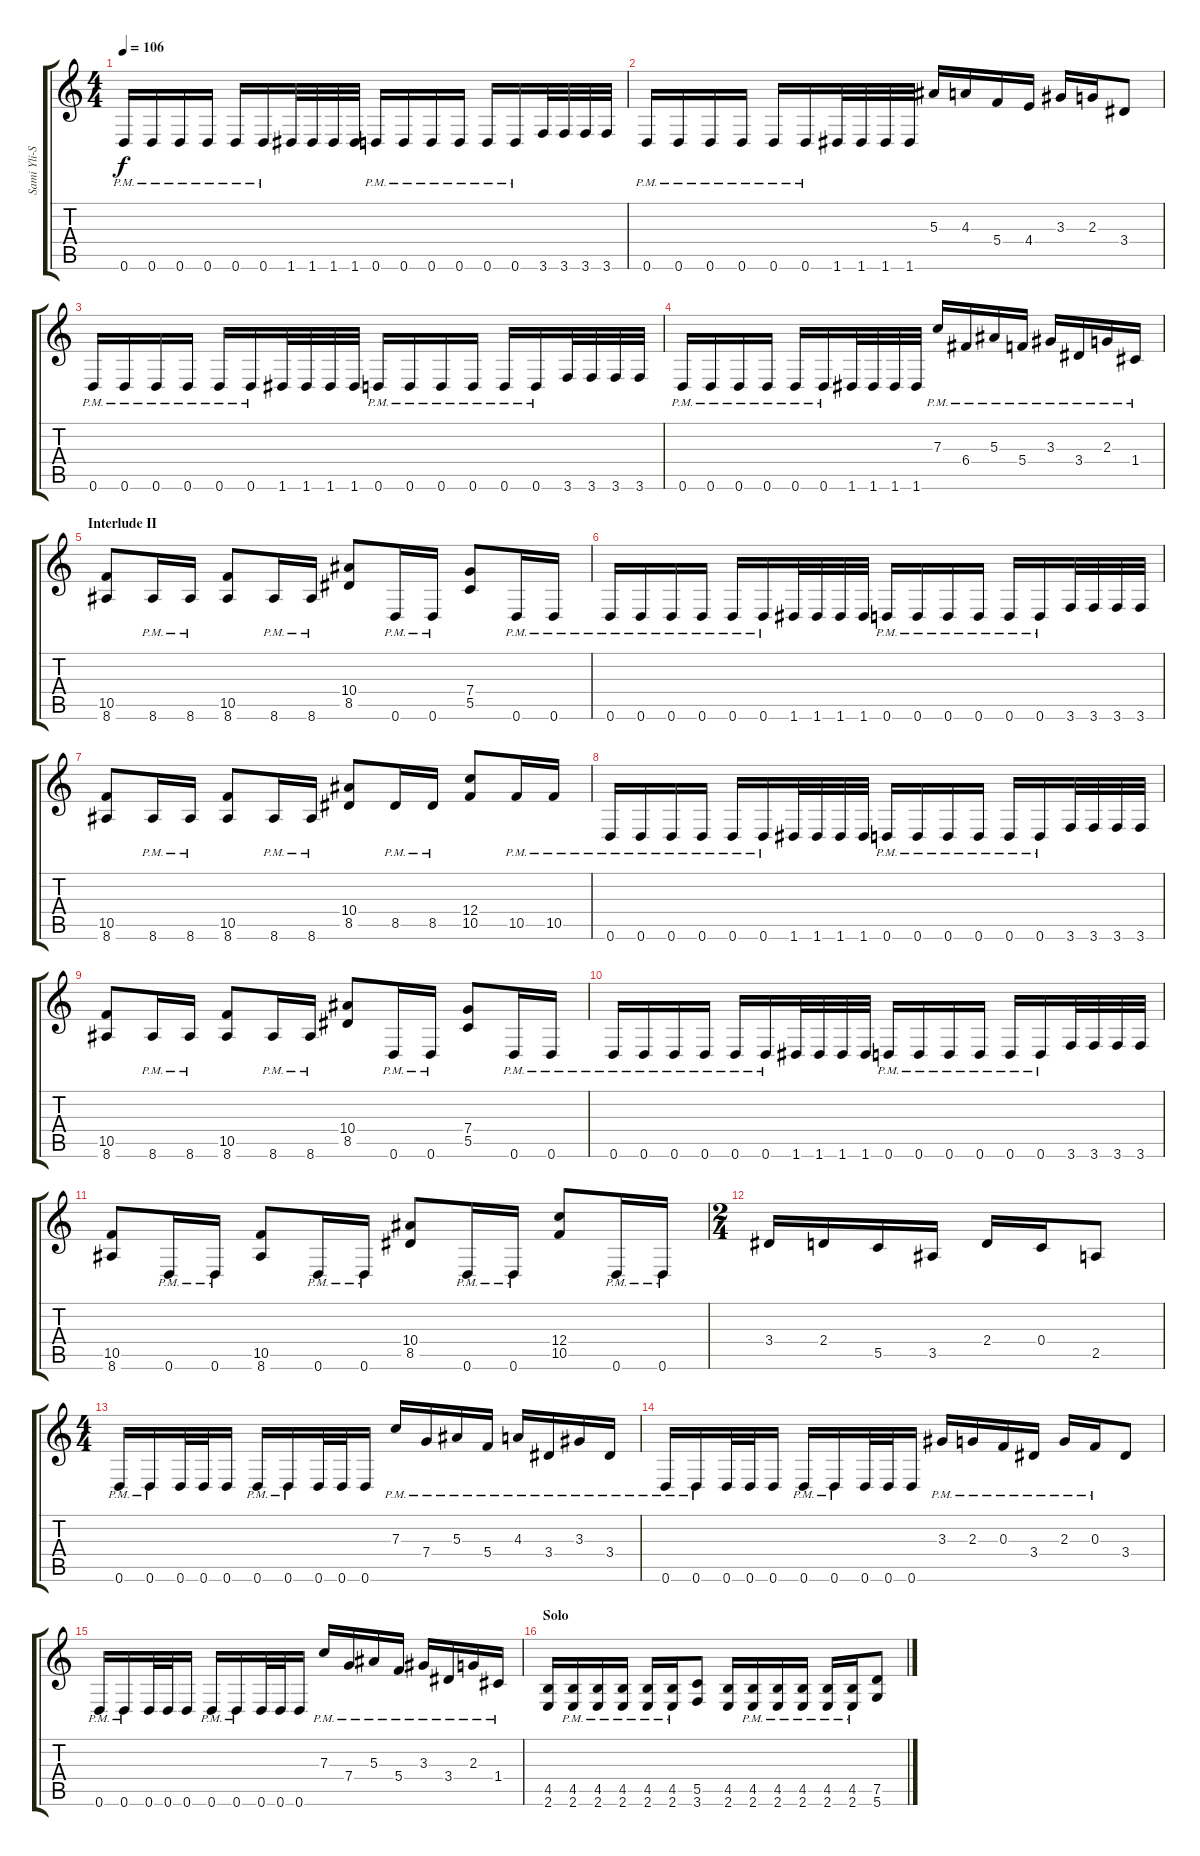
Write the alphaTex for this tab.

\track ("Sami Yli-Sirniö" "Sami Yli-S") {instrument distortionguitar}
\staff {score tabs}
\tuning (D4 A3 F3 C3 G2 D2) {hide}
\ts (4 4)
\tempo 106
\clef g2
\ks c
0.6{pm}.16{dy f} 0.6{pm}.16 0.6{pm}.16 0.6{pm}.16 0.6{pm}.16 0.6{pm}.16 1.6.32 1.6.32 1.6.32 1.6.32 0.6{pm}.16 0.6{pm}.16 0.6{pm}.16 0.6{pm}.16 0.6{pm}.16 0.6{pm}.16 3.6.32 3.6.32 3.6.32 3.6.32 |
0.6{pm}.16 0.6{pm}.16 0.6{pm}.16 0.6{pm}.16 0.6{pm}.16 0.6{pm}.16 1.6.32 1.6.32 1.6.32 1.6.32 5.3.16 4.3.16 5.4.16 4.4.16 3.3.16 2.3.16 3.4.8 |
0.6{pm}.16 0.6{pm}.16 0.6{pm}.16 0.6{pm}.16 0.6{pm}.16 0.6{pm}.16 1.6.32 1.6.32 1.6.32 1.6.32 0.6{pm}.16 0.6{pm}.16 0.6{pm}.16 0.6{pm}.16 0.6{pm}.16 0.6{pm}.16 3.6.32 3.6.32 3.6.32 3.6.32 |
0.6{pm}.16 0.6{pm}.16 0.6{pm}.16 0.6{pm}.16 0.6{pm}.16 0.6{pm}.16 1.6.32 1.6.32 1.6.32 1.6.32 7.3{pm}.16 6.4{pm}.16 5.3{pm}.16 5.4{pm}.16 3.3{pm}.16 3.4{pm}.16 2.3{pm}.16 1.4{pm}.16 |
\section ("" "Interlude II")
(10.5 8.6).8 8.6{pm}.16 8.6{pm}.16 (10.5 8.6).8 8.6{pm}.16 8.6{pm}.16 (10.4 8.5).8 0.6{pm}.16 0.6{pm}.16 (7.4 5.5).8 0.6{pm}.16 0.6{pm}.16 |
0.6{pm}.16 0.6{pm}.16 0.6{pm}.16 0.6{pm}.16 0.6{pm}.16 0.6{pm}.16 1.6.32 1.6.32 1.6.32 1.6.32 0.6{pm}.16 0.6{pm}.16 0.6{pm}.16 0.6{pm}.16 0.6{pm}.16 0.6{pm}.16 3.6.32 3.6.32 3.6.32 3.6.32 |
(10.5 8.6).8 8.6{pm}.16 8.6{pm}.16 (10.5 8.6).8 8.6{pm}.16 8.6{pm}.16 (10.4 8.5).8 8.5{pm}.16 8.5{pm}.16 (12.4 10.5).8 10.5{pm}.16 10.5{pm}.16 |
0.6{pm}.16 0.6{pm}.16 0.6{pm}.16 0.6{pm}.16 0.6{pm}.16 0.6{pm}.16 1.6.32 1.6.32 1.6.32 1.6.32 0.6{pm}.16 0.6{pm}.16 0.6{pm}.16 0.6{pm}.16 0.6{pm}.16 0.6{pm}.16 3.6.32 3.6.32 3.6.32 3.6.32 |
(10.5 8.6).8 8.6{pm}.16 8.6{pm}.16 (10.5 8.6).8 8.6{pm}.16 8.6{pm}.16 (10.4 8.5).8 0.6{pm}.16 0.6{pm}.16 (7.4 5.5).8 0.6{pm}.16 0.6{pm}.16 |
0.6{pm}.16 0.6{pm}.16 0.6{pm}.16 0.6{pm}.16 0.6{pm}.16 0.6{pm}.16 1.6.32 1.6.32 1.6.32 1.6.32 0.6{pm}.16 0.6{pm}.16 0.6{pm}.16 0.6{pm}.16 0.6{pm}.16 0.6{pm}.16 3.6.32 3.6.32 3.6.32 3.6.32 |
(10.5 8.6).8 0.6{pm}.16 0.6{pm}.16 (10.5 8.6).8 0.6{pm}.16 0.6{pm}.16 (10.4 8.5).8 0.6{pm}.16 0.6{pm}.16 (12.4 10.5).8 0.6{pm}.16 0.6{pm}.16 |
\ts (2 4)
3.4.16 2.4.16 5.5.16 3.5.16 2.4.16 0.4.16 2.5.8 |
\ts (4 4)
0.6{pm}.16 0.6{pm}.16 0.6.32 0.6.32 0.6.16 0.6{pm}.16 0.6{pm}.16 0.6.32 0.6.32 0.6.16 7.3{pm}.16 7.4{pm}.16 5.3{pm}.16 5.4{pm}.16 4.3{pm}.16 3.4{pm}.16 3.3{pm}.16 3.4{pm}.16 |
0.6{pm}.16 0.6{pm}.16 0.6.32 0.6.32 0.6.16 0.6{pm}.16 0.6{pm}.16 0.6.32 0.6.32 0.6.16 3.3{pm}.16 2.3{pm}.16 0.3{pm}.16 3.4{pm}.16 2.3{pm}.16 0.3{pm}.16 3.4.8 |
0.6{pm}.16 0.6{pm}.16 0.6.32 0.6.32 0.6.16 0.6{pm}.16 0.6{pm}.16 0.6.32 0.6.32 0.6.16 7.3{pm}.16 7.4{pm}.16 5.3{pm}.16 5.4{pm}.16 3.3{pm}.16 3.4{pm}.16 2.3{pm}.16 1.4{pm}.16 |
\section ("" "Solo")
(4.5 2.6).16 (4.5{pm} 2.6{pm}).16 (4.5{pm} 2.6{pm}).16 (4.5{pm} 2.6{pm}).16 (4.5{pm} 2.6{pm}).16 (4.5{pm} 2.6{pm}).16 (5.5 3.6).8 (4.5 2.6).16 (4.5{pm} 2.6{pm}).16 (4.5{pm} 2.6{pm}).16 (4.5{pm} 2.6{pm}).16 (4.5{pm} 2.6{pm}).16 (4.5{pm} 2.6{pm}).16 (7.5 5.6).8
